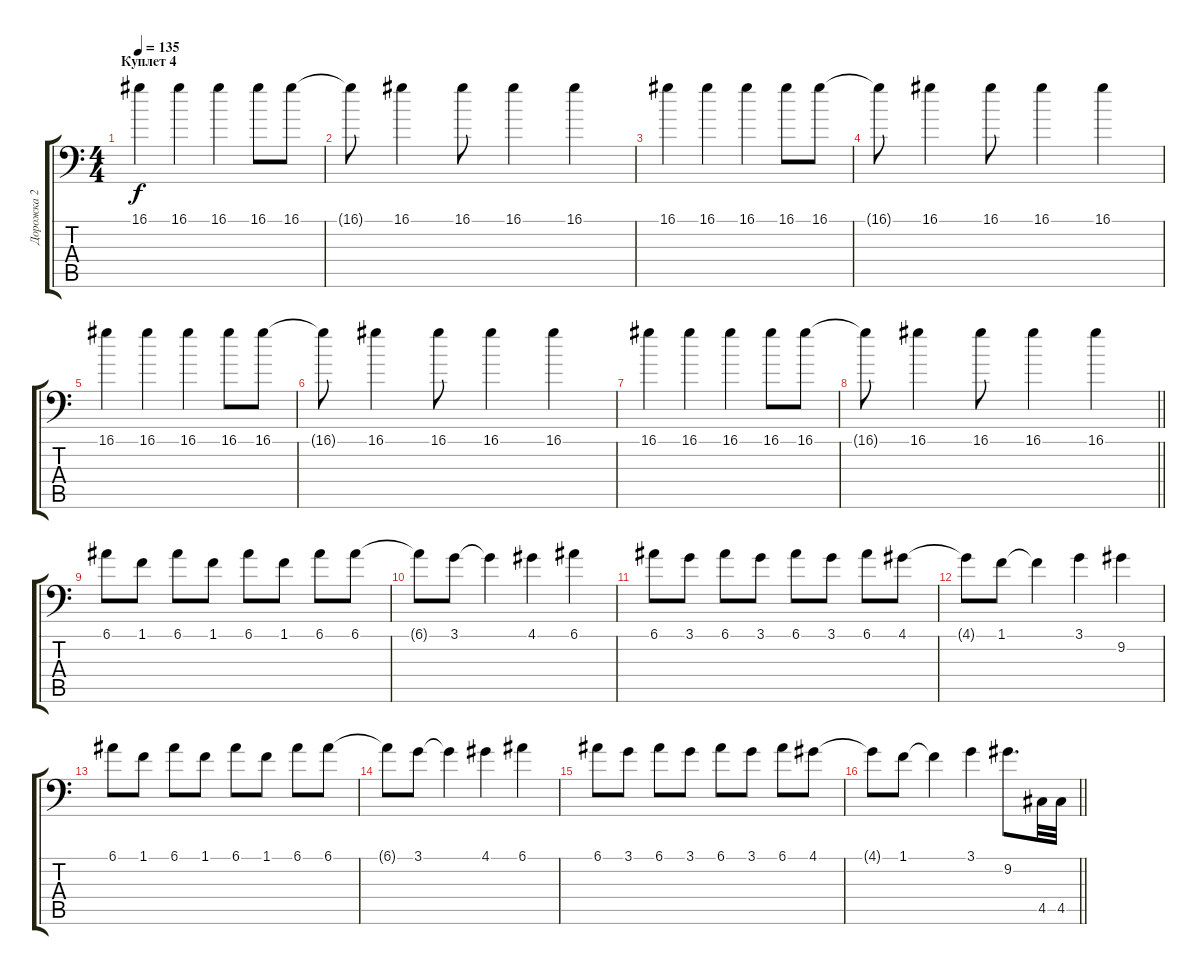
\track ("Дорожка 2" "Дорожка 2") {instrument harpsichord}
\staff {score tabs}
\tuning (E4 B3 G3 D3 A2 Db0) {hide}
\ts (4 4)
\section ("" "Куплет 4")
\tempo 135
\clef f4
\ks c
16.1.4{dy f volume 10} 16.1.4 16.1.4 16.1.8 16.1.8 |
16.1{t}.8 16.1.4 16.1.8 16.1.4 16.1.4 |
16.1.4 16.1.4 16.1.4 16.1.8 16.1.8 |
16.1{t}.8 16.1.4 16.1.8 16.1.4 16.1.4 |
16.1.4 16.1.4 16.1.4 16.1.8 16.1.8 |
16.1{t}.8 16.1.4 16.1.8 16.1.4 16.1.4 |
16.1.4 16.1.4 16.1.4 16.1.8 16.1.8 |
\barLineRight lightlight
16.1{t}.8 16.1.4 16.1.8 16.1.4 16.1.4 |
6.1.8{volume 13 instrument honkytonkpiano} 1.1.8 6.1.8 1.1.8 6.1.8 1.1.8 6.1.8 6.1.8 |
6.1{t}.8 3.1.8 3.1{t}.4 4.1.4 6.1.4 |
6.1.8 3.1.8 6.1.8 3.1.8 6.1.8 3.1.8 6.1.8 4.1.8 |
4.1{t}.8 1.1.8 1.1{t}.4 3.1.4 9.2.4 |
6.1.8 1.1.8 6.1.8 1.1.8 6.1.8 1.1.8 6.1.8 6.1.8 |
6.1{t}.8 3.1.8 3.1{t}.4 4.1.4 6.1.4 |
6.1.8 3.1.8 6.1.8 3.1.8 6.1.8 3.1.8 6.1.8 4.1.8 |
\barLineRight lightlight
4.1{t}.8 1.1.8 1.1{t}.4 3.1.4 9.2.8{d} 4.5.32{volume 16 instrument timpani} 4.5.32
